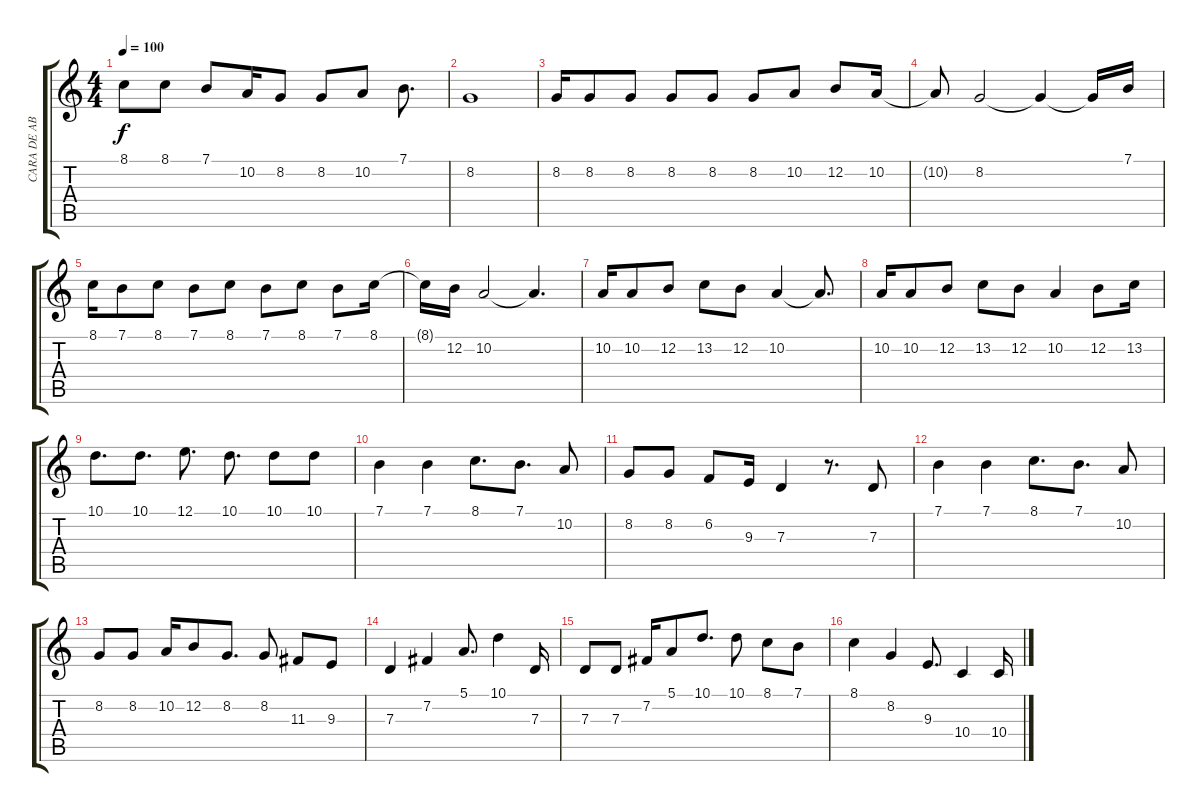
\track ("CARA DE ABA" "CARA DE AB") {instrument musicbox}
\staff {score tabs}
\tuning (E4 B3 G3 D3 A2 E2) {hide}
\ts (4 4)
\tempo 100
\clef g2
\ks c
8.1.8{dy f} 8.1.8 7.1.8 10.2.16 8.2.8 8.2.8 10.2.8 7.1.8{d} |
8.2.1 |
8.2.16 8.2.8 8.2.8 8.2.8 8.2.8 8.2.8 10.2.8 12.2.8 10.2.16 |
10.2{t}.8 8.2.2 8.2{t}.4 8.2{t}.16 7.1.16 |
8.1.16 7.1.8 8.1.8 7.1.8 8.1.8 7.1.8 8.1.8 7.1.8 8.1.16 |
8.1{t}.16 12.2.16 10.2.2 10.2{t}.4{d} |
10.2.16 10.2.8 12.2.8 13.2.8 12.2.8 10.2.4 10.2{t}.8{d} |
10.2.16 10.2.8 12.2.8 13.2.8 12.2.8 10.2.4 12.2.8 13.2.16 |
10.1.8{d} 10.1.8{d} 12.1.8{d} 10.1.8{d} 10.1.8 10.1.8 |
7.1.4 7.1.4 8.1.8{d} 7.1.8{d} 10.2.8 |
8.2.8 8.2.8 6.2.8 9.3.16 7.3.4 r.8{d} 7.3.8 |
7.1.4 7.1.4 8.1.8{d} 7.1.8{d} 10.2.8 |
8.2.8 8.2.8 10.2.16 12.2.8 8.2.8{d} 8.2.8 11.3.8 9.3.8 |
7.3.4 7.2.4 5.1.8{d} 10.1.4 7.3.16 |
7.3.8 7.3.8 7.2.16 5.1.8 10.1.8{d} 10.1.8 8.1.8 7.1.8 |
8.1.4 8.2.4 9.3.8{d} 10.4.4 10.4.16
